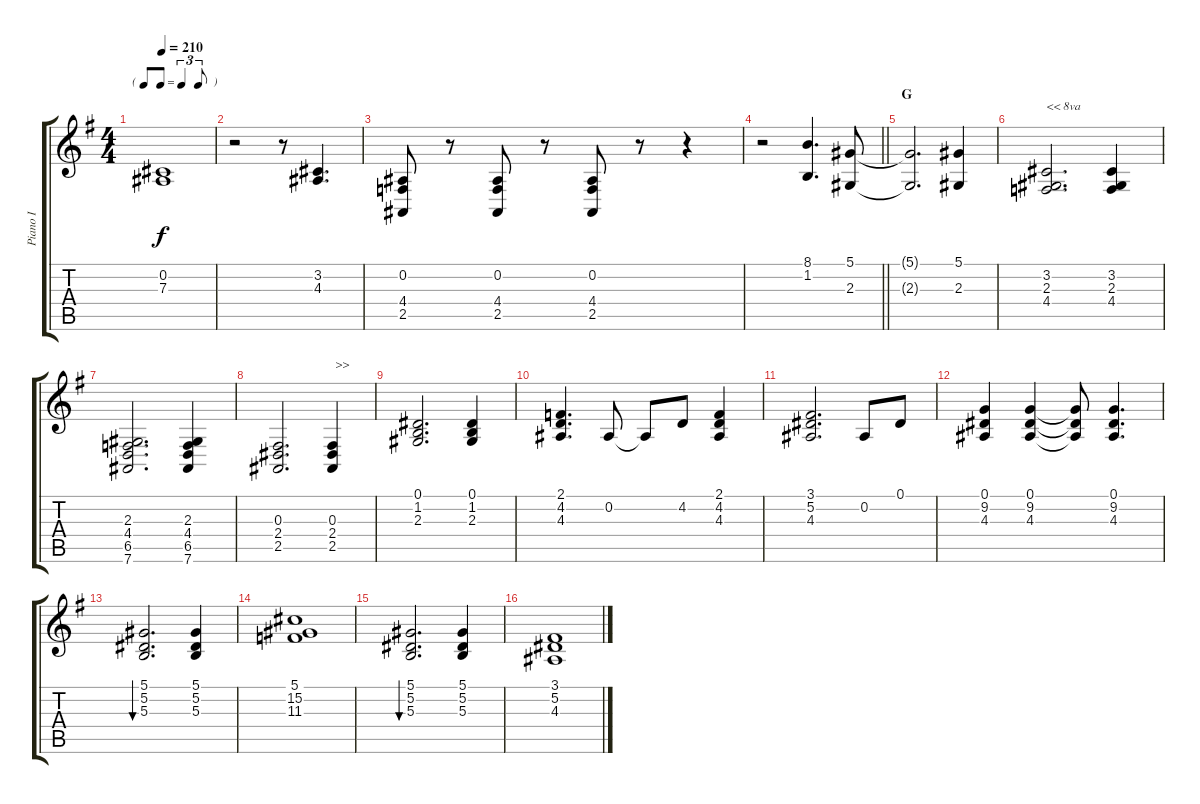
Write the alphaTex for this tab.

\track ("Piano I" "Piano I") {instrument brightacousticpiano}
\staff {score tabs}
\tuning (Eb4 Bb3 Gb3 Db3 Ab2 Eb2) {hide}
\ts (4 4)
\tf triplet8th
\tempo 210
\clef g2
\ks g
(0.2{t} 7.3{t}).1{dy f} |
r.2 r.8 (3.2 4.3).4{d} |
(0.2 4.4 2.5).8 r.8 (0.2 4.4 2.5).8 r.8 (0.2 4.4 2.5).8 r.8 r.4 |
\barLineRight lightlight
r.2 (8.1 1.2).4{d} (5.1 2.3).8 |
\section ("" "G")
(5.1{t} 2.3{t}).2{d} (5.1 2.3).4 |
(3.2 2.3 4.4).2{d txt "<< 8va"} (3.2 2.3 4.4).4 |
(2.3 4.4 6.5 7.6).2{d} (2.3 4.4 6.5 7.6).4 |
(0.3 2.4 2.5).2{d} (0.3 2.4 2.5).4{txt " >>"} |
(0.1 1.2 2.3).2{d} (0.1 1.2 2.3).4 |
(2.1 4.2 4.3).4{d} 0.2.8 0.2{t}.8 4.2.8 (2.1 4.2 4.3).4 |
(3.1 5.2 4.3).2{d} 0.2.8 0.1.8 |
(0.1 9.2 4.3).4 (0.1 9.2 4.3).4 (0.1{t} 9.2{t} 4.3{t}).8 (0.1 9.2 4.3).4{d} |
(5.1 5.2 5.3).2{d bu 60} (5.1 5.2 5.3).4 |
(5.1 15.2 11.3).1 |
(5.1 5.2 5.3).2{d bu 60} (5.1 5.2 5.3).4 |
(3.1 5.2 4.3).1
